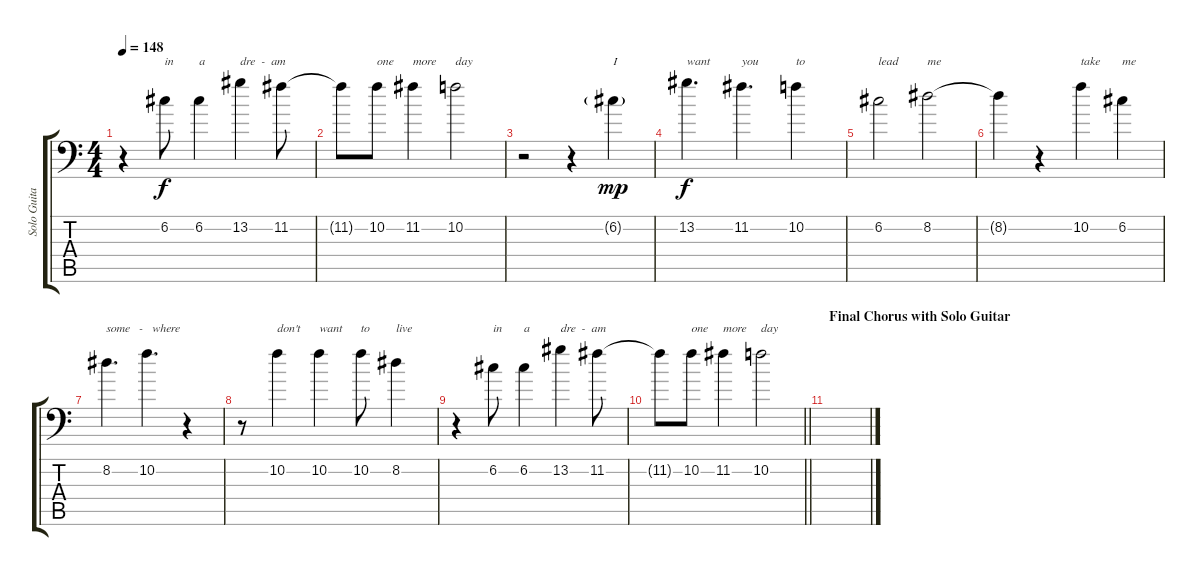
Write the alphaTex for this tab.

\track ("Solo Guitar and Voice" "Solo Guita") {instrument distortionguitar}
\staff {score tabs}
\tuning (C4 G3 Eb3 Bb2 F2 Bb1) {hide}
\ts (4 4)
\tempo 148
\clef f4
\ks c
r.4{dy f} 6.2.8{txt "in"} 6.2.4{txt "a"} 13.2.4{txt "dre  -  am"} 11.2.8 |
11.2{t}.8 10.2.8{txt "one"} 11.2.4{txt "more"} 10.2.2{txt "day"} |
r.2 r.4 6.2{g}.4{txt "I" dy mp} |
13.2.4{d txt "want" dy f} 11.2.4{d txt "you"} 10.2.4{txt "to"} |
6.2.2{txt "lead"} 8.2.2{txt "me"} |
8.2{t}.4 r.4 10.2.4{txt "take"} 6.2.4{txt "me"} |
8.2.4{d txt "some   -   where"} 10.2.4{d} r.4 |
r.8 10.2.4{txt "don't"} 10.2.4{txt "want"} 10.2.8{txt "to"} 8.2.4{txt "live"} |
r.4 6.2.8{txt "in"} 6.2.4{txt "a"} 13.2.4{txt "dre  -  am"} 11.2.8 |
\barLineRight lightlight
11.2{t}.8 10.2.8{txt "one"} 11.2.4{txt "more"} 10.2.2{txt "day"} |
\section ("" "Final Chorus with Solo Guitar")
